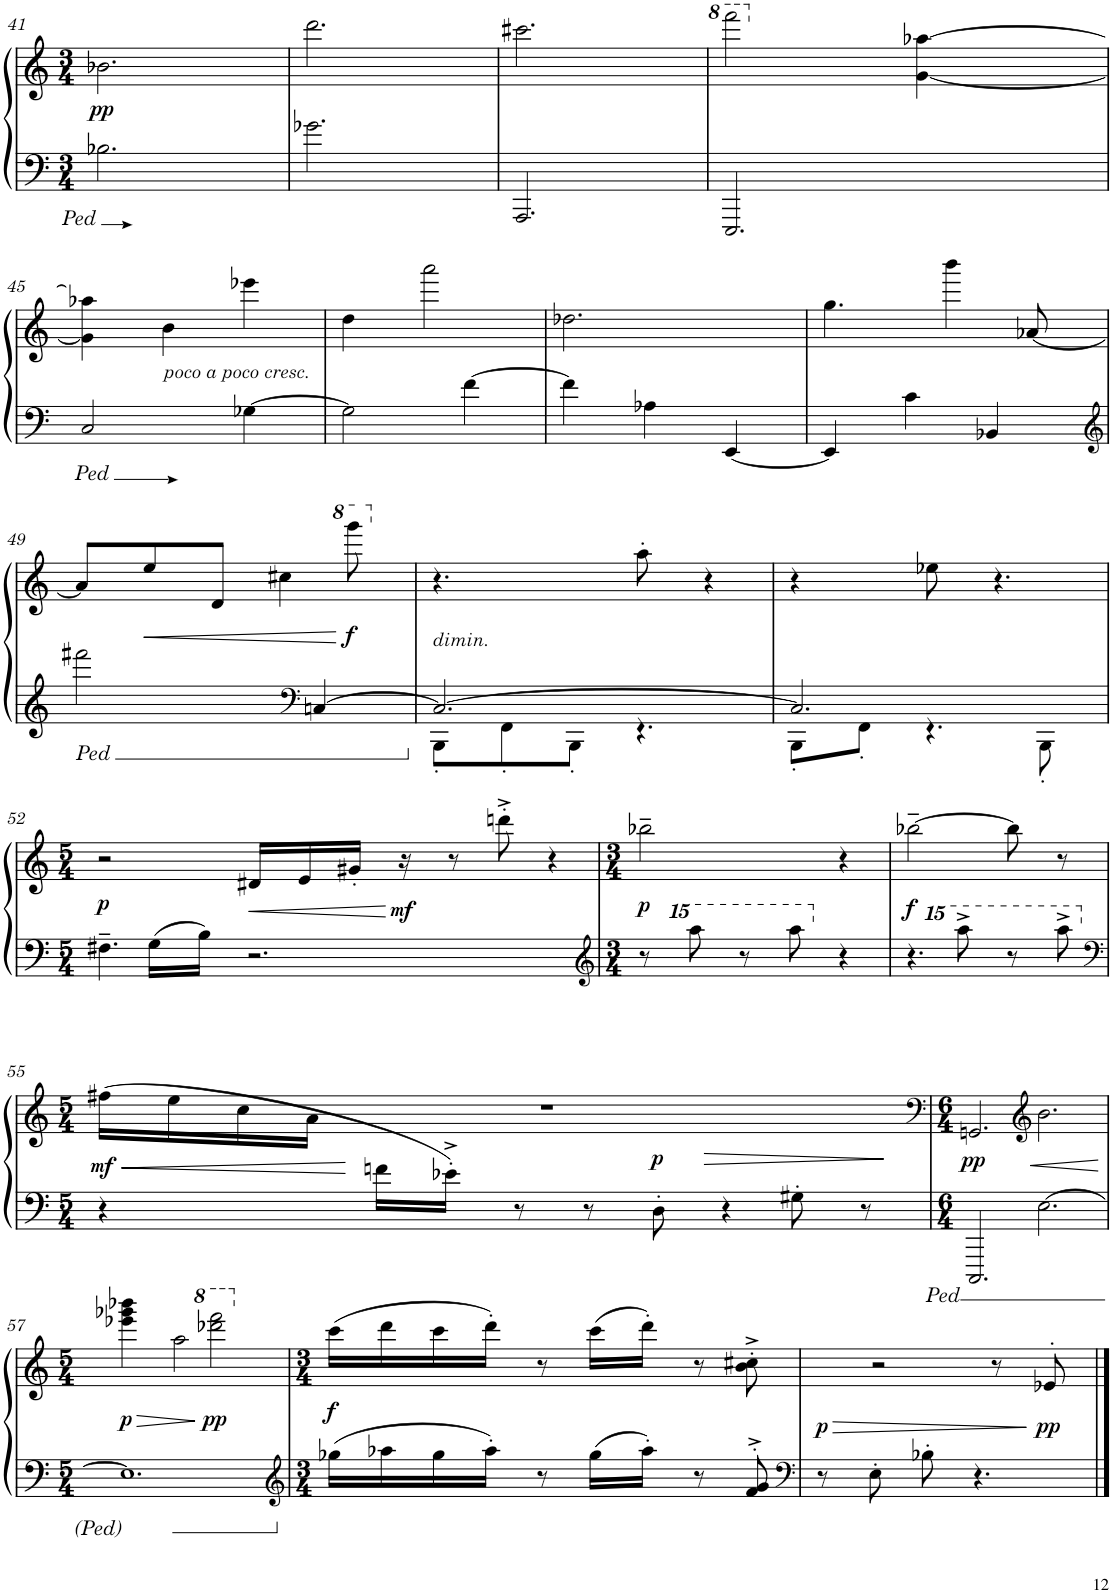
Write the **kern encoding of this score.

**kern	**kern	**dynam
*part1	*part1	*part1
*staff2	*staff1	*staff1/2
*I"Piano	*	*
*I'Pno	*	*
!!LO:PB:g=z
*clefF4	*clefG2	*
*k[]	*k[]	*
*M3/4	*M3/4	*
=41	=41	=41
!	!	!LO:DY:b
2.B-X\	2.b-X\	pp
=42	=42	=42
2.g-X\	2.ddd\	.
=43	=43	=43
2.AAA/	2.ccc#X\	.
=44	=44	=44
*	*8va	*
2.EEE/	2ffff\	.
*	*X8va	*
.	[4g\ [4aa-X\	.
!!LO:LB:g=z
=45	=45	=45
2C/	4g\] 4aa-X\]	.
!	!LO:TX:b:i:t=poco a poco cresc.	!
.	4b\	.
[4G-X\	4eee-X\	.
=46	=46	=46
2G-\]	4dd\	.
.	2aaa\	.
[4f\	.	.
=47	=47	=47
4f\]	2.dd-X\	.
4A-X\	.	.
[4EE/	.	.
=48	=48	=48
4EE/]	4.gg\	.
4c\	.	.
.	4bbb\	.
4BB-X/	.	.
.	[8a-X/	.
!!LO:LB:g=z
=49	=49	=49
*clefG2	*	*
2fff#X\	8a-/L]	.
!	!	!LO:HP:b
.	8ee/	<
.	8d/J	.
.	4cc#X\	.
*clefF4	*	*
[4Cn/	.	.
*	*8va	*
!	!	!LO:DY:n=1:b
.	8gggg\	[ f
=50	=50	=50
*^	*	*
*	*	*X8va	*
!	!	!LO:TX:b:i:t=dimin.	!
2.C/_	8BBB'\L	4.r	.
.	8FF'\	.	.
.	8BBB'\J	.	.
.	4.r	8aa'\	.
.	.	4r	.
=51	=51	=51	=51
2.C/]	8BBB'\L	4r	.
.	8FF'\J	.	.
.	4.r	8ee-X\	.
.	.	4.r	.
.	8BBB'\	.	.
*v	*v	*	*
!!LO:LB:g=z
=52	=52	=52
*M5/4	*M5/4	*
*^	*	*
!	!	!	!LO:DY:b
*v	*v	*	*
4.F#X~\	2r	p
16G\LL	.	.
16B\JJ	.	.
!	!	!LO:HP:b
2.r	16d#X/LL	<
.	16e/	.
.	16g#X'/JJ	.
!	!	!LO:DY:n=1:b
.	16r	[ mf
.	8r	.
.	8dddn'^\	.
.	4r	.
=53	=53	=53
*clefG2	*	*
*M3/4	*M3/4	*
!	!	!LO:DY:b
8r	2bb-X~\	p
*15ma	*	*
8aaaa\	.	.
8r	.	.
8aaaa\	.	.
*X15ma	*	*
4r	4r	.
=54	=54	=54
!	!	!LO:DY:b
4.r	[2bb-X~\	f
*15ma	*	*
8aaaa^\	.	.
8r	8bb-\]	.
8aaaa^\	8r	.
!!LO:LB:g=z
=55	=55	=55
*clefF4	*	*
*M5/4	*M5/4	*
*X15ma	*	*
!	!	!LO:HP:b
!	!	!LO:DY:n=1:b
4r	(16ff#X\LL	< mf
.	16ee\	.
.	16cc\	.
.	16a\JJ	.
16fn\LL	1r	[
16e-X'^\JJ)	.	.
8r	.	.
8r	.	.
!	!	!LO:DY:n=2:a=2
8D'\	.	p
4r	.	.
8G#X'\	.	.
8r	.	.
=56	=56	=56
*	*clefF4	*
*M6/4	*M6/4	*
!	!	!LO:DY:b
2.CCC/	2.GGn/	pp
*	*clefG2	*
!	!	!LO:HP:b
[2.E\	2.b\	<
.	.	[
!!LO:LB:g=z
=57	=57	=57
*M5/4	*M5/4	*
!LO:N:head=open	!	!LO:HP:b
*^	*	*
!	!	!	!LO:DY:n=1:b
4.E]	[1E	4eee-X\ 4ggg-X\ 4bbb-X\	> p
.	.	2aa\	.
8ryy	.	.	.
4ryy	.	.	.
*	*	*8va	*
!	!	!	!LO:DY:n=2:b
2ryy	.	2dddd-X\ 2ffff\	] pp
.	4E]	.	.
*v	*v	*	*
=58	=58	=58
*clefG2	*	*
*M3/4	*M3/4	*
*	*X8va	*
*^	*	*
!	!	!	!LO:DY:b
*v	*v	*	*
16gg-X\LL	(16ccc\LL	f
16aa-X\	16ddd\	.
16gg-\	16ccc\	.
16aa-'\JJ	16ddd'\JJ)	.
8r	8r	.
16gg-\LL	(16ccc\LL	.
16aa-'\JJ	16ddd'\JJ)	.
8r	8r	.
8f/'>^> 8g/'>^>	8b\'^ 8cc#X\'^	.
=59	=59	=59
*clefF4	*	*
!	!	!LO:HP:b
!	!	!LO:DY:n=1:b
8r	2r	> p
8E'\	.	.
8B-X'\	.	.
4.r	.	.
.	8r	.
!	!	!LO:DY:n=2:b
.	8e-X'>/	] pp
==	==	==
*-	*-	*-
